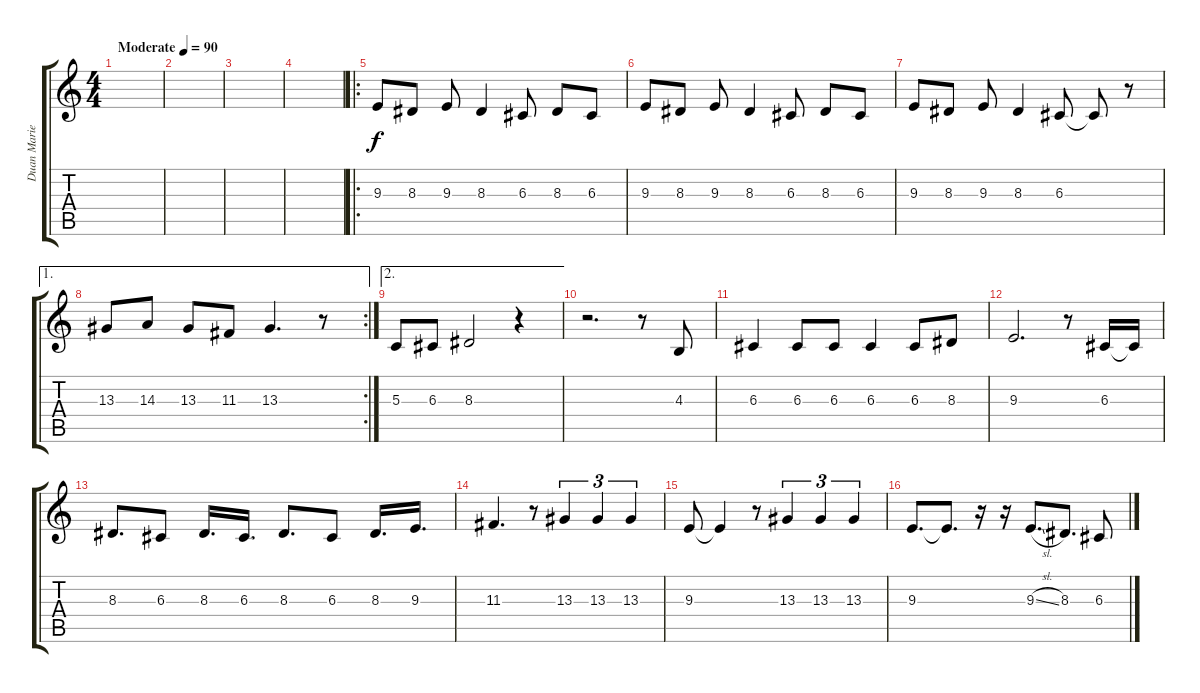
\track ("Duan Marie" "Duan Marie") {solo instrument viola}
\staff {score tabs}
\tuning (E4 B3 G3 D3 A2 E2) {hide}
\ts (4 4)
\tempo (90 "Moderate")
\clef g2
\ks c
|
|
|
|
\ro
9.3.8 8.3.8 9.3.8 8.3.4 6.3.8 8.3.8 6.3.8 |
9.3.8 8.3.8 9.3.8 8.3.4 6.3.8 8.3.8 6.3.8 |
9.3.8 8.3.8 9.3.8 8.3.4 6.3.8 6.3{t}.8 r.8 |
\ae 1
\rc 2
13.3.8 14.3.8 13.3.8 11.3.8 13.3.4{d} r.8 |
\ae 2
5.3.8 6.3.8 8.3.2 r.4 |
r.2{d} r.8 4.3.8 |
6.3.4 6.3.8 6.3.8 6.3.4 6.3.8 8.3.8 |
9.3.2{d} r.8 6.3.16 6.3{t}.16 |
8.3.8{d} 6.3.8 8.3.16{d} 6.3.16{d} 8.3.8{d} 6.3.8 8.3.16{d} 9.3.16{d} |
11.3.4{d} r.8 13.3.4{tu (3 2)} 13.3.4{tu (3 2)} 13.3.4{tu (3 2)} |
9.3.8 9.3{t}.4 r.8 13.3.4{tu (3 2)} 13.3.4{tu (3 2)} 13.3.4{tu (3 2)} |
9.3.8{d} 9.3{t}.8{d} r.16 r.16 9.3{sl}.8{d} 8.3.8{d} 6.3.8
